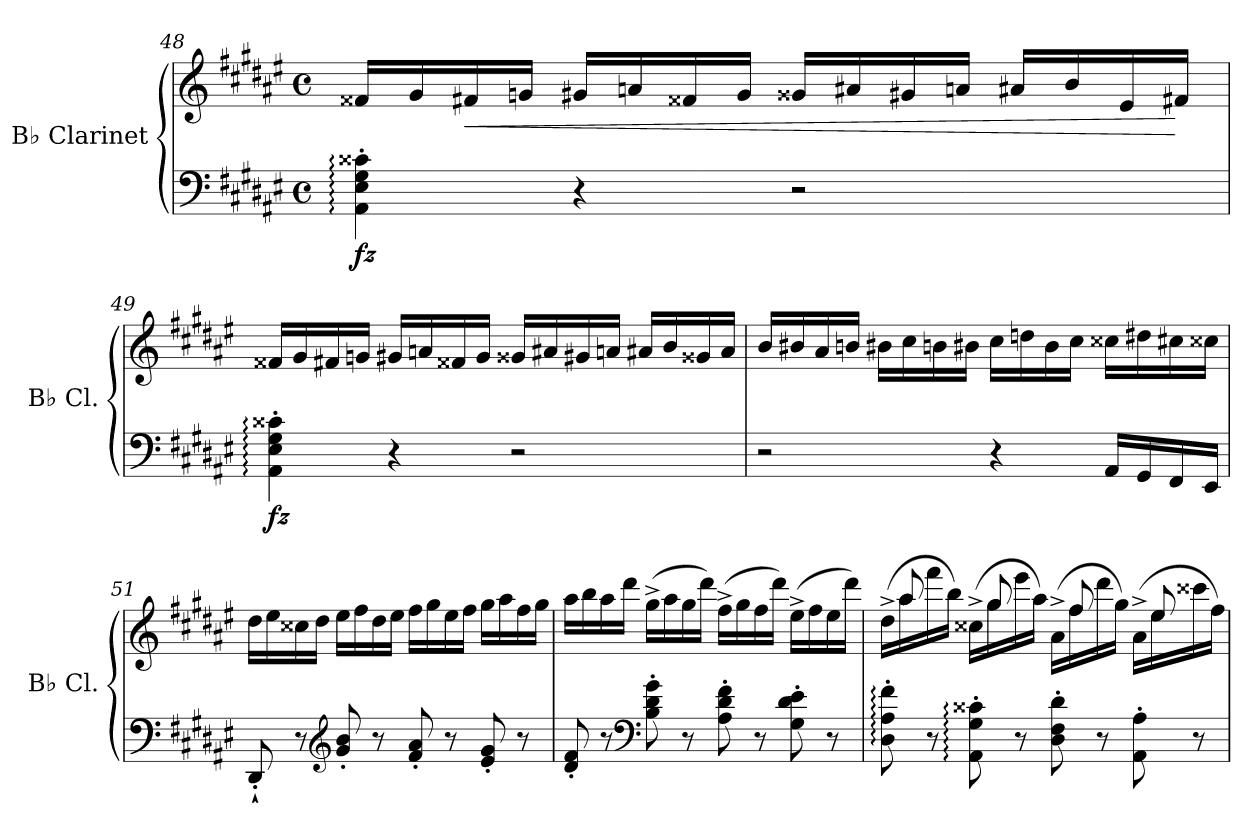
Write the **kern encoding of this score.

**kern	**kern	**dynam
*part1	*part1	*part1
*staff2	*staff1	*staff1/2
*I"B♭ Clarinet	*	*
*I'B♭ Cl.	*	*
*clefF4	*clefG2	*
*ITrd1c2	*ITrd1c2	*
*k[f#c#g#d#]	*k[f#c#g#d#]	*
*M4/4	*M4/4	*
*met(c)	*met(c)	*
=48	=48	=48
!	!	!LO:DY:b=2
4GG#\:' 4D#\:' 4F#\:' 4B#X\:'	16e#X/LL	fz
.	16f#/	.
!	!	!LO:HP:b
.	16en/	<
.	16fn/JJ	.
4r	16f#X/LL	.
.	16gn/	.
.	16e#X/	.
.	16f#/JJ	.
2r	16f##X/LL	.
.	16g#X/	.
.	16f#X/	.
.	16gn/JJ	.
.	16g#X/LL	.
.	16a/	.
.	16d#/	.
.	16en/JJ	[
!!LO:LB:g=z
=49	=49	=49
!	!	!LO:DY:b=2
4GG#\:' 4D#\:' 4F#\:' 4B#X\:'	16e#X/LL	fz
.	16f#/	.
.	16en/	.
.	16fn/JJ	.
4r	16f#X/LL	.
.	16gn/	.
.	16e#X/	.
.	16f#/JJ	.
!	!	!LO:DY:b
2r	16f##X/LL	other-dynamics
.	16g#X/	.
.	16f#X/	.
.	16gn/JJ	.
.	16g#X/LL	.
.	16a/	.
.	16f##X/	.
.	16g#/JJ	.
=50	=50	=50
2r	16a/LL	.
.	16a#X/	.
.	16g#/	.
.	16an/JJ	.
.	16a#X\LL	.
.	16b\	.
.	16an\	.
.	16a#X\JJ	.
4r	16b\LL	.
.	16ccn\	.
.	16a#\	.
.	16b\JJ	.
16GG#/LL	16b#X\LL	.
16FF#/	16cc#X\	.
16EE/	16bn\	.
16DD#/JJ	16b#X\JJ	.
!!LO:LB:g=z
=51	=51	=51
8CC#'`/	16cc#\LL	.
.	16dd#\	.
8r	16b#X\	.
.	16cc#\JJ	.
*clefG2	*	*
8f#/' 8a/'	16dd#\LL	.
.	16ee\	.
8r	16cc#\	.
.	16dd#\JJ	.
!	!	!LO:DY:b
8e/' 8g#/'	16ee\LL	other-dynamics
.	16ff#\	.
8r	16dd#\	.
.	16ee\JJ	.
8d#/' 8f#/'	16ff#\LL	.
.	16gg#\	.
8r	16ee\	.
.	16ff#\JJ	.
=52	=52	=52
8c#/' 8e/'	16gg#\LL	.
.	16aa\	.
8r	16gg#\	.
.	16ccc#\JJ	.
*clefF4	*	*
8A\' 8c#\' 8f#\'	(>16ff#^\LL	.
.	16gg#\	.
8r	16ff#\	.
.	16ccc#\JJ)	.
8G#\' 8c#\' 8e\'	(>16ee^\LL	.
.	16ff#\	.
8r	16ee\	.
.	16ccc#\JJ)	.
8F#\' 8c#\' 8d#\'	(>16dd#^\LL	.
.	16ee\	.
8r	16dd#\	.
.	16ccc#\JJ)	.
!!LO:LB:g=z
=53	=53	=53
*	*^	*
8C#\:' 8G#\:' 8e\:'	(>16cc#^\LL	16ryy	.
.	16gg#\	8gg#/	.
8r	16eee\	.	.
.	16aa\JJ)	8ryy	.
8GG#\:' 8F#\:' 8B#X\:'	(>16b#X^\LL	.	.
.	16ff#\	8ff#/	.
8r	16ddd#\	.	.
.	16gg#\JJ)	8ryy	.
8C#\' 8E\' 8c#\'	(>16g#^\LL	.	.
.	16ee\	8ee/	.
8r	16ccc#\	.	.
.	16ff#\JJ)	8ryy	.
8GG#\' 8G#\'	(>16g#^\LL	.	.
.	16dd#\	8dd#/	.
8r	16bb#X\	.	.
.	16ee\JJ)	16ryy	.
*	*v	*v	*
=	=	=
*-	*-	*-
